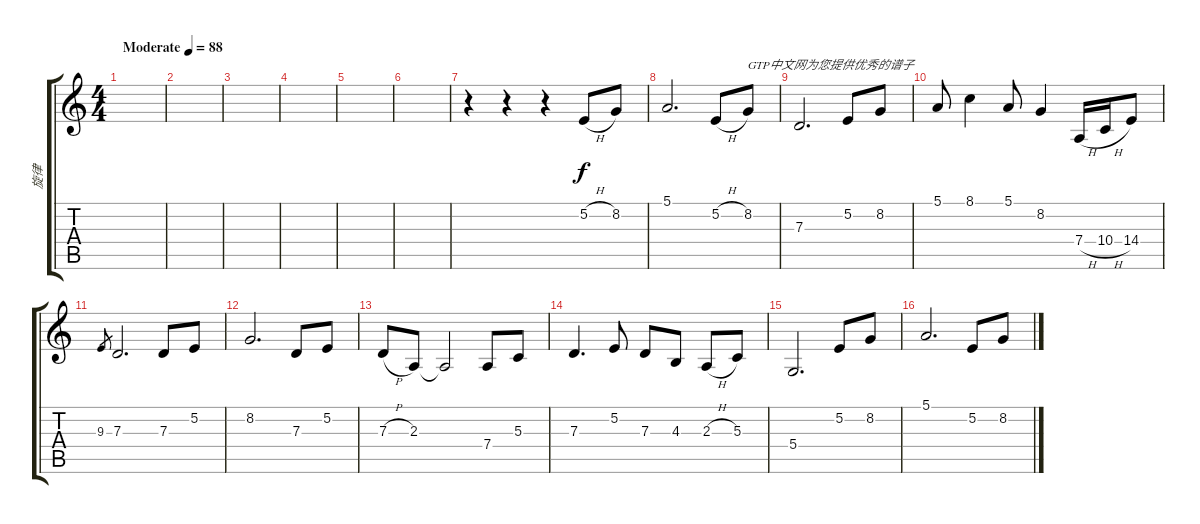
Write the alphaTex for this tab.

\track ("旋律" "旋律") {instrument baritonesax}
\staff {score tabs}
\tuning (E4 B3 G3 D3 A2 E2) {hide}
\ts (4 4)
\tempo (88 "Moderate")
\clef g2
\ks c
|
|
|
|
|
|
r.4 r.4 r.4 5.2{h}.8 8.2.8 |
5.1.2{d} 5.2{h}.8 8.2.8{txt "GTP中文网为您提供优秀的谱子"} |
7.3.2{d} 5.2.8 8.2.8 |
5.1.8 8.1.4 5.1.8 8.2.4 7.4{h}.16 10.4{h}.16 14.4.8 |
9.3.8{gr} 7.3.2{d} 7.3.8 5.2.8 |
8.2.2{d} 7.3.8 5.2.8 |
7.3{h}.8 2.3.8 2.3{t}.2 7.4.8 5.3.8 |
7.3.4{d} 5.2.8 7.3.8 4.3.8 2.3{h}.8 5.3.8 |
5.4.2{d} 5.2.8 8.2.8 |
5.1.2{d} 5.2.8 8.2.8
